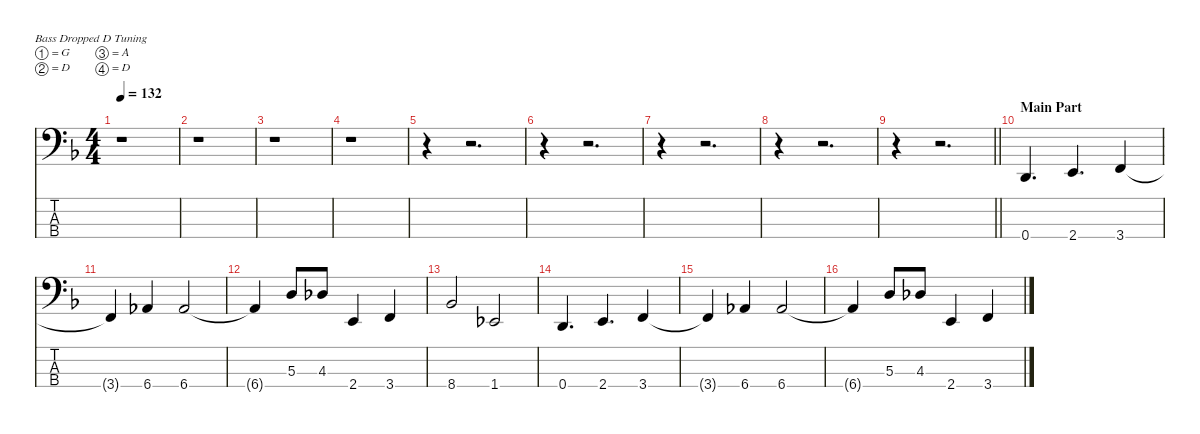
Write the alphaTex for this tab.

\defaultSystemsLayout 4
\hideDynamics
\bracketExtendMode nobrackets
\singleTrackTrackNamePolicy hidden
\multiTrackTrackNamePolicy hidden
\firstSystemTrackNameMode fullname
\firstSystemTrackNameOrientation horizontal
\otherSystemsTrackNameOrientation horizontal
\track ("Bass" "el.bs.") {instrument electricbassfinger}
\staff {score tabs}
\tuning (G2 D2 A1 D1)
\ts (4 4)
\tempo 132
\clef f4
\ks dminor
r.1{dy f beam Down} |
r.1{beam Down} |
r.1{beam Down} |
r.1{beam Down} |
r.4{beam Down} r.2{d beam Down} |
r.4{beam Down} r.2{d beam Down} |
r.4{beam Down} r.2{d beam Down} |
r.4{beam Down} r.2{d beam Down} |
\barLineRight lightlight
r.4{beam Down} r.2{d beam Down} |
\section ("" "Main Part")
0.4{acc forcenatural}.4{d beam Up} 2.4{acc forcenatural}.4{d beam Up} 3.4{acc forcenatural}.4{beam Up} |
3.4{t acc forcenatural}.4{beam Up} 6.4{acc b}.4{beam Up} 6.4{acc b}.2{beam Up} |
6.4{t acc b}.4{beam Up} 5.3{acc forcenatural}.8{beam Up} 4.3{acc b}.8{beam Up} 2.4{acc forcenatural}.4{beam Up} 3.4{acc forcenatural}.4{beam Up} |
8.4{acc b}.2{beam Up} 1.4{acc b}.2{beam Up} |
0.4{acc forcenatural}.4{d beam Up} 2.4{acc forcenatural}.4{d beam Up} 3.4{acc forcenatural}.4{beam Up} |
3.4{t acc forcenatural}.4{beam Up} 6.4{acc b}.4{beam Up} 6.4{acc b}.2{beam Up} |
6.4{t acc b}.4{beam Up} 5.3{acc forcenatural}.8{beam Up} 4.3{acc b}.8{beam Up} 2.4{acc forcenatural}.4{beam Up} 3.4{acc forcenatural}.4{beam Up}
